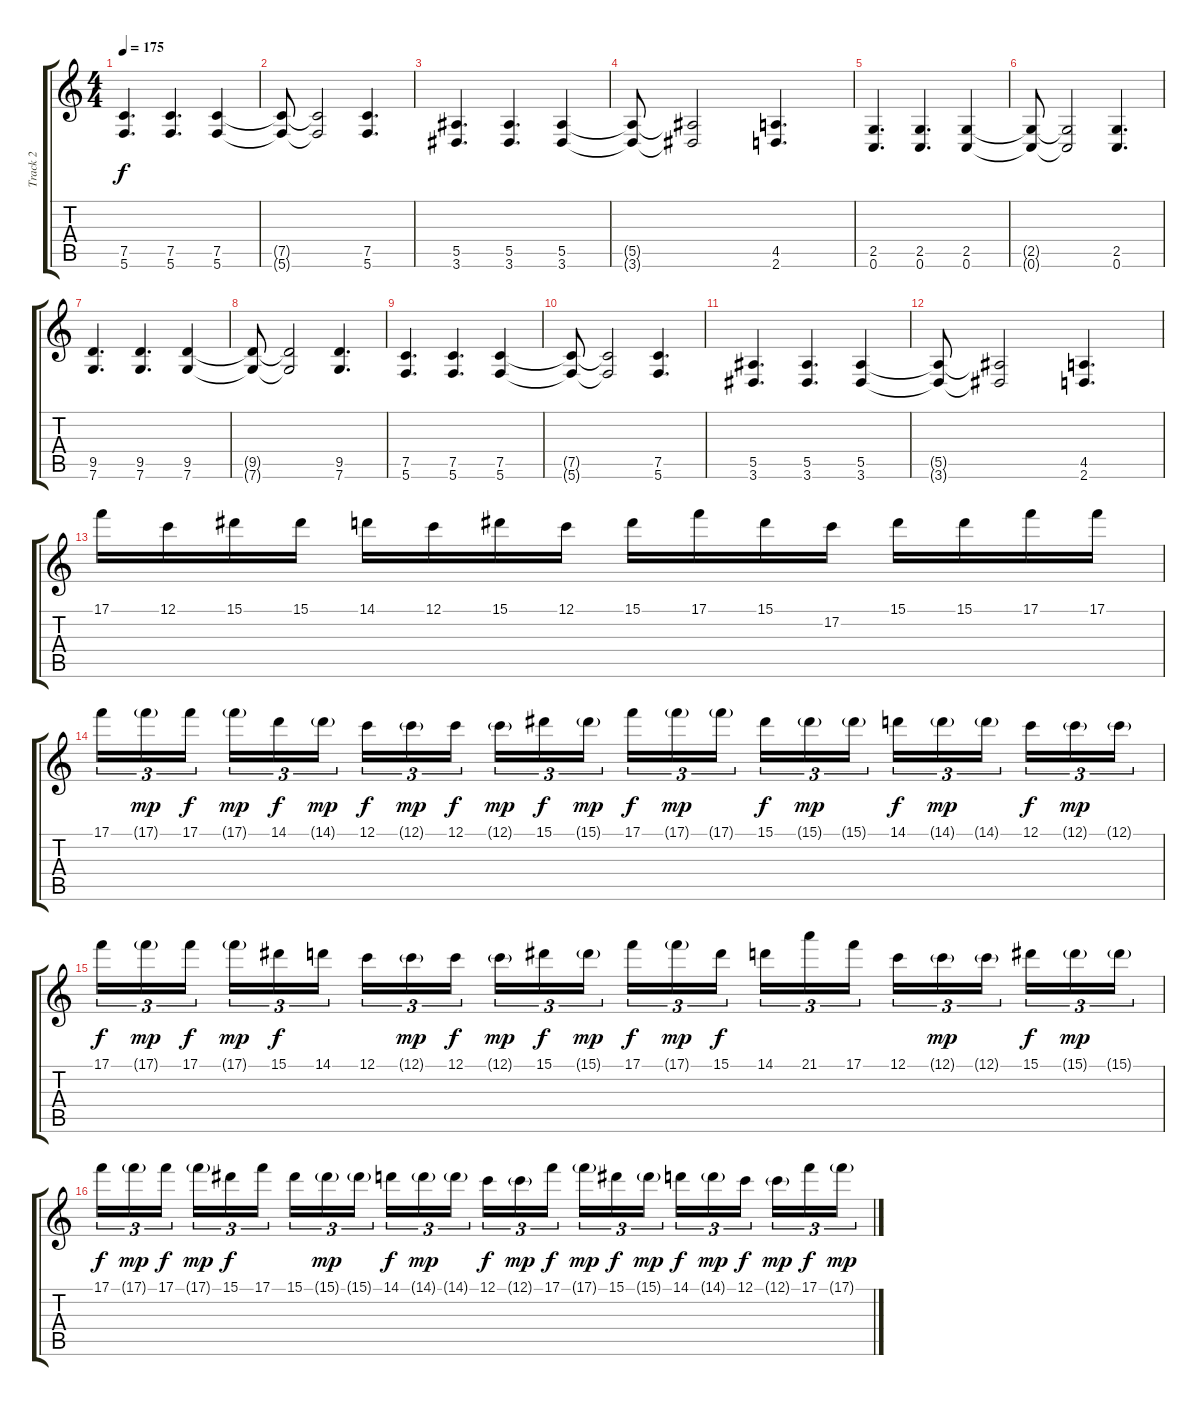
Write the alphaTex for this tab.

\track ("Track 2" "Track 2") {instrument distortionguitar}
\staff {score tabs}
\tuning (C4 G3 Eb3 Bb2 F2 C2) {hide}
\ts (4 4)
\tempo 175
\clef g2
\ks c
(7.5 5.6).4{d dy f} (7.5 5.6).4{d} (7.5 5.6).4 |
(7.5{t} 5.6{t}).8 (7.5{t} 5.6{t}).2 (7.5 5.6).4{d} |
(5.5 3.6).4{d} (5.5 3.6).4{d} (5.5 3.6).4 |
(5.5{t} 3.6{t}).8 (5.5{t} 3.6{t}).2 (4.5 2.6).4{d} |
(2.5 0.6).4{d} (2.5 0.6).4{d} (2.5 0.6).4 |
(2.5{t} 0.6{t}).8 (2.5{t} 0.6{t}).2 (2.5 0.6).4{d} |
(9.5 7.6).4{d} (9.5 7.6).4{d} (9.5 7.6).4 |
(9.5{t} 7.6{t}).8 (9.5{t} 7.6{t}).2 (9.5 7.6).4{d} |
(7.5 5.6).4{d} (7.5 5.6).4{d} (7.5 5.6).4 |
(7.5{t} 5.6{t}).8 (7.5{t} 5.6{t}).2 (7.5 5.6).4{d} |
(5.5 3.6).4{d} (5.5 3.6).4{d} (5.5 3.6).4 |
(5.5{t} 3.6{t}).8 (5.5{t} 3.6{t}).2 (4.5 2.6).4{d} |
17.1.16 12.1.16 15.1.16 15.1.16 14.1.16 12.1.16 15.1.16 12.1.16 15.1.16 17.1.16 15.1.16 17.2.16 15.1.16 15.1.16 17.1.16 17.1.16 |
17.1.16{tu (3 2)} 17.1{g}.16{tu (3 2) dy mp} 17.1.16{tu (3 2) dy f beam splitsecondary} 17.1{g}.16{tu (3 2) dy mp} 14.1.16{tu (3 2) dy f} 14.1{g}.16{tu (3 2) dy mp} 12.1.16{tu (3 2) dy f} 12.1{g}.16{tu (3 2) dy mp} 12.1.16{tu (3 2) dy f beam splitsecondary} 12.1{g}.16{tu (3 2) dy mp} 15.1.16{tu (3 2) dy f} 15.1{g}.16{tu (3 2) dy mp} 17.1.16{tu (3 2) dy f} 17.1{g}.16{tu (3 2) dy mp} 17.1{g}.16{tu (3 2) beam splitsecondary} 15.1.16{tu (3 2) dy f} 15.1{g}.16{tu (3 2) dy mp} 15.1{g}.16{tu (3 2)} 14.1.16{tu (3 2) dy f} 14.1{g}.16{tu (3 2) dy mp} 14.1{g}.16{tu (3 2) beam splitsecondary} 12.1.16{tu (3 2) dy f} 12.1{g}.16{tu (3 2) dy mp} 12.1{g}.16{tu (3 2)} |
17.1.16{tu (3 2) dy f} 17.1{g}.16{tu (3 2) dy mp} 17.1.16{tu (3 2) dy f beam splitsecondary} 17.1{g}.16{tu (3 2) dy mp} 15.1.16{tu (3 2) dy f} 14.1.16{tu (3 2)} 12.1.16{tu (3 2)} 12.1{g}.16{tu (3 2) dy mp} 12.1.16{tu (3 2) dy f beam splitsecondary} 12.1{g}.16{tu (3 2) dy mp} 15.1.16{tu (3 2) dy f} 15.1{g}.16{tu (3 2) dy mp} 17.1.16{tu (3 2) dy f} 17.1{g}.16{tu (3 2) dy mp} 15.1.16{tu (3 2) dy f beam splitsecondary} 14.1.16{tu (3 2)} 21.1.16{tu (3 2)} 17.1.16{tu (3 2)} 12.1.16{tu (3 2)} 12.1{g}.16{tu (3 2) dy mp} 12.1{g}.16{tu (3 2) beam splitsecondary} 15.1.16{tu (3 2) dy f} 15.1{g}.16{tu (3 2) dy mp} 15.1{g}.16{tu (3 2)} |
17.1.16{tu (3 2) dy f} 17.1{g}.16{tu (3 2) dy mp} 17.1.16{tu (3 2) dy f beam splitsecondary} 17.1{g}.16{tu (3 2) dy mp} 15.1.16{tu (3 2) dy f} 17.1.16{tu (3 2)} 15.1.16{tu (3 2)} 15.1{g}.16{tu (3 2) dy mp} 15.1{g}.16{tu (3 2) beam splitsecondary} 14.1.16{tu (3 2) dy f} 14.1{g}.16{tu (3 2) dy mp} 14.1{g}.16{tu (3 2)} 12.1.16{tu (3 2) dy f} 12.1{g}.16{tu (3 2) dy mp} 17.1.16{tu (3 2) dy f beam splitsecondary} 17.1{g}.16{tu (3 2) dy mp} 15.1.16{tu (3 2) dy f} 15.1{g}.16{tu (3 2) dy mp} 14.1.16{tu (3 2) dy f} 14.1{g}.16{tu (3 2) dy mp} 12.1.16{tu (3 2) dy f beam splitsecondary} 12.1{g}.16{tu (3 2) dy mp} 17.1.16{tu (3 2) dy f} 17.1{g}.16{tu (3 2) dy mp}
